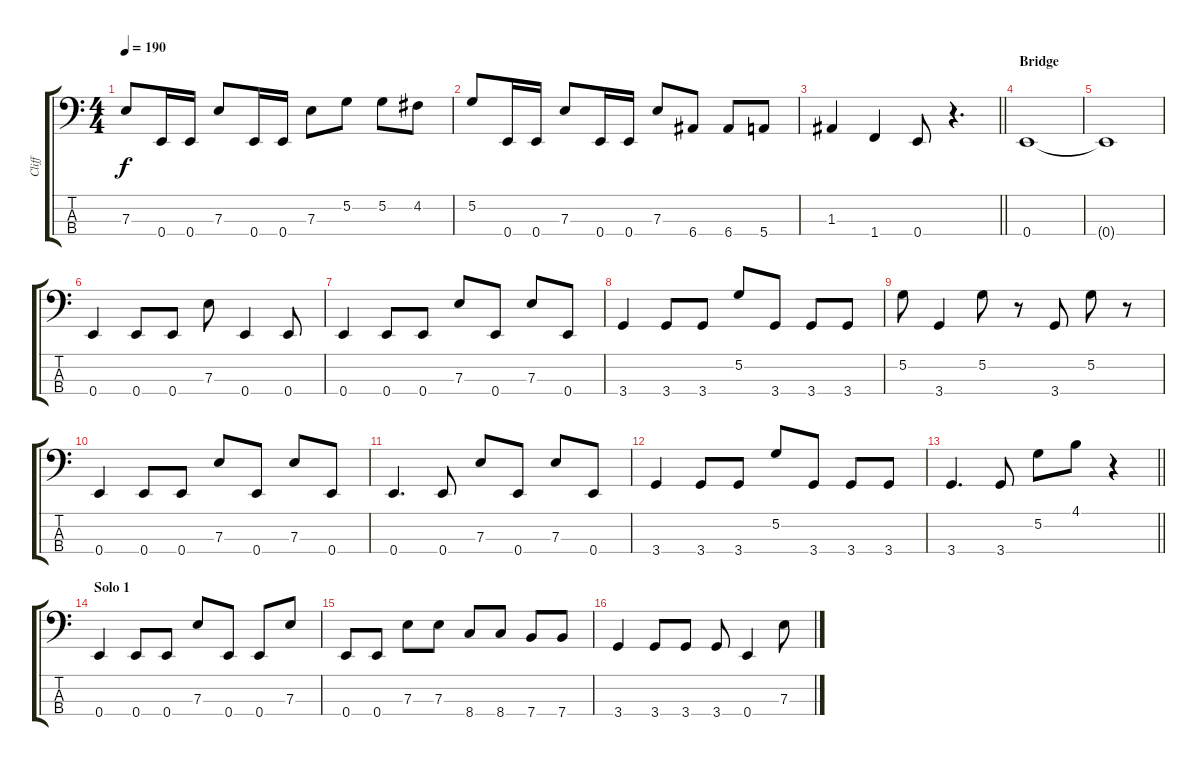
\track ("Cliff" "Cliff") {instrument electricbassfinger}
\staff {score tabs}
\tuning (G2 D2 A1 E1) {hide}
\ts (4 4)
\tempo 190
\clef f4
\ks c
7.3.8{dy f} 0.4.16 0.4.16 7.3.8 0.4.16 0.4.16 7.3.8 5.2.8 5.2.8 4.2.8 |
5.2.8 0.4.16 0.4.16 7.3.8 0.4.16 0.4.16 7.3.8 6.4.8 6.4.8 5.4.8 |
\barLineRight lightlight
1.3.4 1.4.4 0.4.8 r.4{d} |
\section ("" "Bridge")
0.4.1 |
0.4{t}.1 |
0.4.4 0.4.8 0.4.8 7.3.8 0.4.4 0.4.8 |
0.4.4 0.4.8 0.4.8 7.3.8 0.4.8 7.3.8 0.4.8 |
3.4.4 3.4.8 3.4.8 5.2.8 3.4.8 3.4.8 3.4.8 |
5.2.8 3.4.4 5.2.8 r.8 3.4.8 5.2.8 r.8 |
0.4.4 0.4.8 0.4.8 7.3.8 0.4.8 7.3.8 0.4.8 |
0.4.4{d} 0.4.8 7.3.8 0.4.8 7.3.8 0.4.8 |
3.4.4 3.4.8 3.4.8 5.2.8 3.4.8 3.4.8 3.4.8 |
\barLineRight lightlight
3.4.4{d} 3.4.8 5.2.8 4.1.8 r.4 |
\section ("" "Solo 1")
0.4.4 0.4.8 0.4.8 7.3.8 0.4.8 0.4.8 7.3.8 |
0.4.8 0.4.8 7.3.8 7.3.8 8.4.8 8.4.8 7.4.8 7.4.8 |
3.4.4 3.4.8 3.4.8 3.4.8 0.4.4 7.3.8
